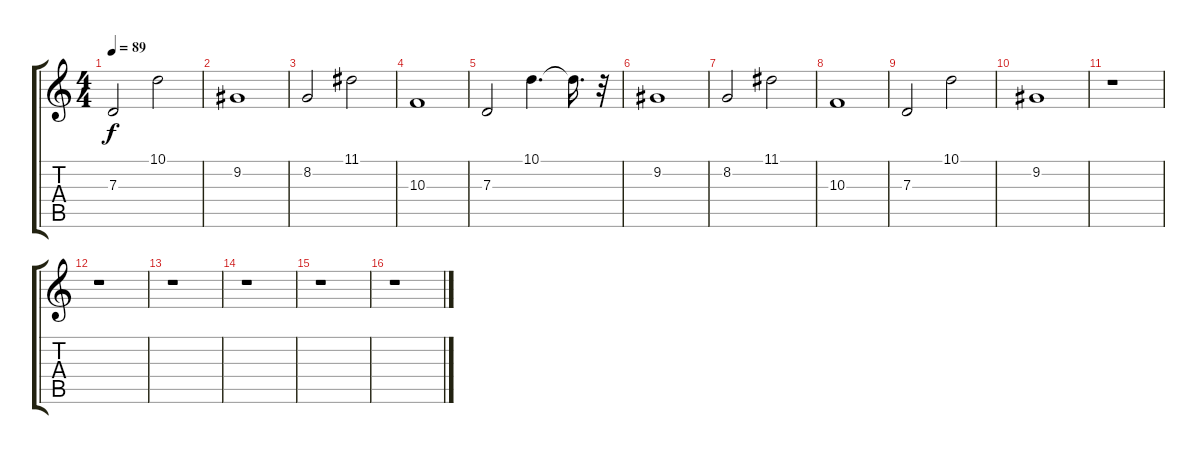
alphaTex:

\track "" {instrument clarinet}
\staff {score tabs}
\tuning (E4 B3 G3 D3 A2 E2) {hide}
\ts (4 4)
\tempo 89
\clef g2
\ks c
7.3.2{dy f} 10.1.2 |
9.2.1 |
8.2.2 11.1.2 |
10.3.1 |
7.3.2 10.1.4{d} 10.1{t}.16{d} r.32 |
9.2.1 |
8.2.2 11.1.2 |
10.3.1 |
7.3.2 10.1.2 |
9.2.1 |
r.1 |
r.1 |
r.1 |
r.1 |
r.1 |
r.1
